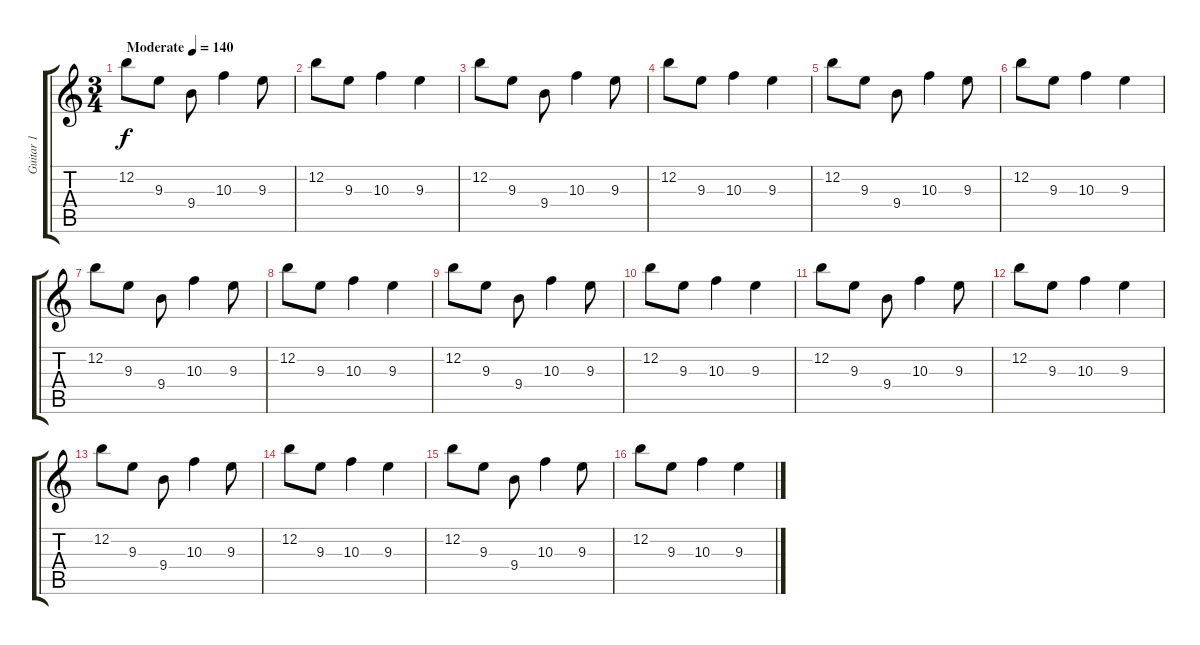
\track ("Guitar 1" "Guitar 1") {instrument overdrivenguitar}
\staff {score tabs}
\tuning (E4 B3 G3 D3 A2 E2) {hide}
\ts (3 4)
\tempo (140 "Moderate")
\clef g2
\ks c
12.2.8{dy f instrument overdrivenguitar} 9.3.8 9.4.8 10.3.4 9.3.8 |
12.2.8 9.3.8 10.3.4 9.3.4 |
12.2.8 9.3.8 9.4.8 10.3.4 9.3.8 |
12.2.8 9.3.8 10.3.4 9.3.4 |
12.2.8 9.3.8 9.4.8 10.3.4 9.3.8 |
12.2.8 9.3.8 10.3.4 9.3.4 |
12.2.8 9.3.8 9.4.8 10.3.4 9.3.8 |
12.2.8 9.3.8 10.3.4 9.3.4 |
12.2.8 9.3.8 9.4.8 10.3.4 9.3.8 |
12.2.8 9.3.8 10.3.4 9.3.4 |
12.2.8 9.3.8 9.4.8 10.3.4 9.3.8 |
12.2.8 9.3.8 10.3.4 9.3.4 |
12.2.8 9.3.8 9.4.8 10.3.4 9.3.8 |
12.2.8 9.3.8 10.3.4 9.3.4 |
12.2.8 9.3.8 9.4.8 10.3.4 9.3.8 |
12.2.8 9.3.8 10.3.4 9.3.4
